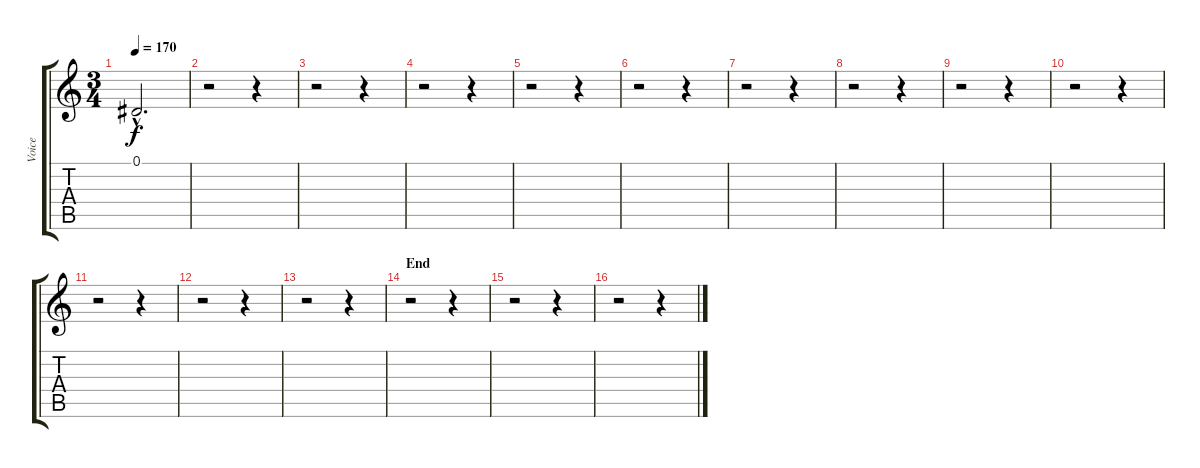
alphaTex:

\track ("Voice" "Voice") {instrument lead2sawtooth}
\staff {score tabs}
\tuning (Eb4 Bb3 Gb3 Db3 Ab2 Eb2) {hide}
\ts (3 4)
\tempo 170
\clef g2
\ks c
0.1{hac t}.2{d dy f} |
r.2 r.4 |
r.2 r.4 |
r.2 r.4 |
r.2 r.4 |
r.2 r.4 |
r.2 r.4 |
r.2 r.4 |
r.2 r.4 |
r.2 r.4 |
r.2 r.4 |
r.2 r.4 |
r.2 r.4 |
\section ("" "End")
r.2 r.4 |
r.2 r.4 |
r.2 r.4
